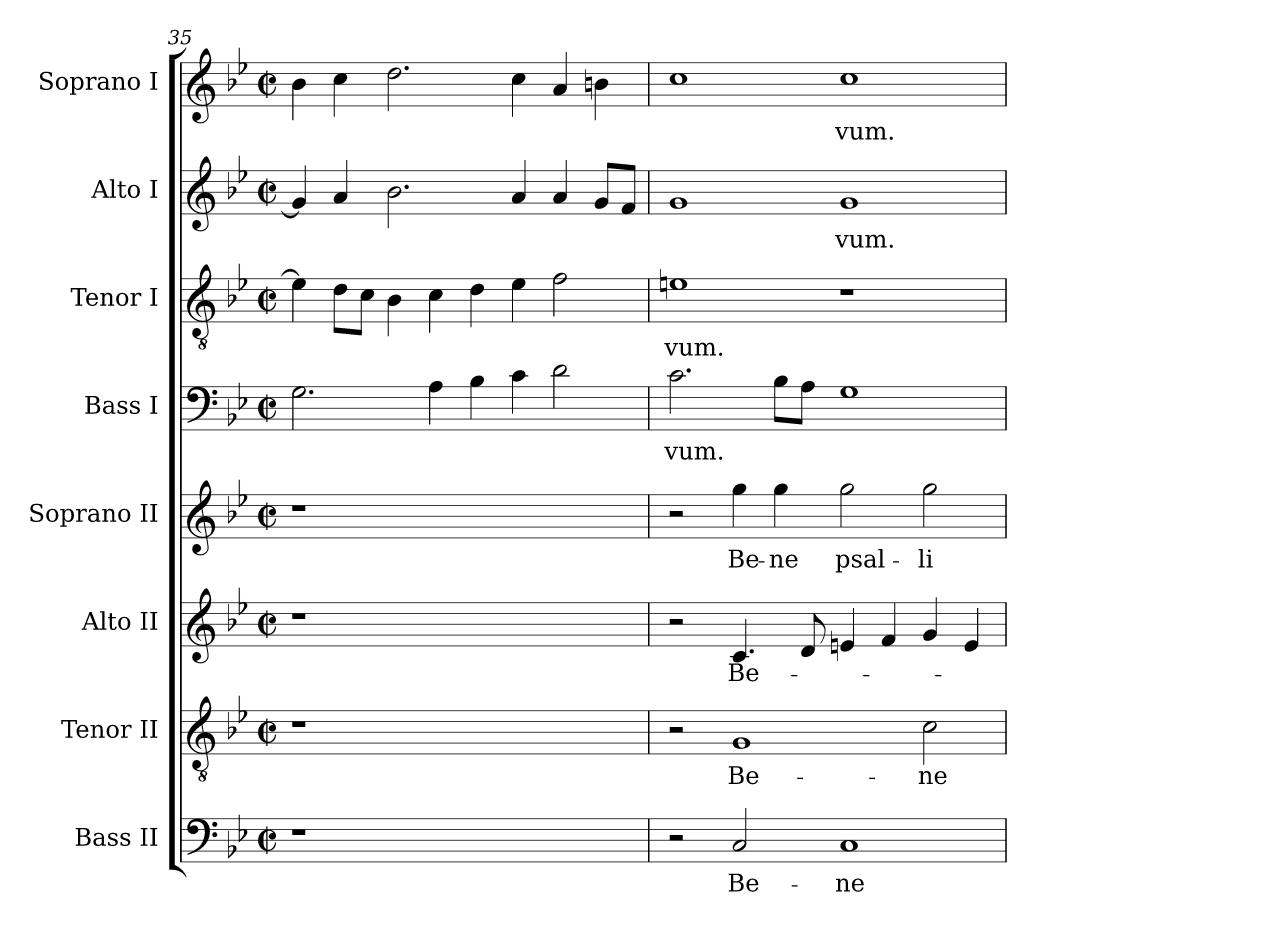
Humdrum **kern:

**kern	**text	**kern	**text	**kern	**text	**kern	**text	**kern	**text	**kern	**text	**kern	**text	**kern	**text
*part8	*part8	*part7	*part7	*part6	*part6	*part5	*part5	*part4	*part4	*part3	*part3	*part2	*part2	*part1	*part1
*staff8	*staff8	*staff7	*staff7	*staff6	*staff6	*staff5	*staff5	*staff4	*staff4	*staff3	*staff3	*staff2	*staff2	*staff1	*staff1
*I"Bass II	*	*I"Tenor II	*	*I"Alto II	*	*I"Soprano II	*	*I"Bass I	*	*I"Tenor I	*	*I"Alto I	*	*I"Soprano I	*
!!LO:LB:g=z
*clefF4	*	*clefGv2	*	*clefG2	*	*clefG2	*	*clefF4	*	*clefGv2	*	*clefG2	*	*clefG2	*
*k[b-e-]	*	*k[b-e-]	*	*k[b-e-]	*	*k[b-e-]	*	*k[b-e-]	*	*k[b-e-]	*	*k[b-e-]	*	*k[b-e-]	*
*B-:	*	*B-:	*	*B-:	*	*B-:	*	*B-:	*	*B-:	*	*B-:	*	*B-:	*
*M2/2	*	*M2/2	*	*M2/2	*	*M2/2	*	*M2/2	*	*M2/2	*	*M2/2	*	*M2/2	*
*met(c|)	*	*met(c|)	*	*met(c|)	*	*met(c|)	*	*met(c|)	*	*met(c|)	*	*met(c|)	*	*met(c|)	*
=35	=35	=35	=35	=35	=35	=35	=35	=35	=35	=35	=35	=35	=35	=35	=35
!LO:N:vis=1	!	!LO:N:vis=1	!	!LO:N:vis=1	!	!LO:N:vis=1	!	!	!	!	!	!	!	!	!
1r	.	1r	.	1r	.	1r	.	2.Gi\	.	4e-i\]	.	4gi/]	.	4b-i\	.
.	.	.	.	.	.	.	.	.	.	8di\L	.	4ai/	.	4cci\	.
.	.	.	.	.	.	.	.	.	.	8ci\J	.	.	.	.	.
.	.	.	.	.	.	.	.	.	.	4B-i\	.	2.b-i\	.	2.ddi\	.
.	.	.	.	.	.	.	.	4Ai\	.	4ci\	.	.	.	.	.
1ryy	.	1ryy	.	1ryy	.	1ryy	.	4B-i\	.	4di\	.	.	.	.	.
.	.	.	.	.	.	.	.	4ci\	.	4e-i\	.	4ai/	.	4cci\	.
.	.	.	.	.	.	.	.	2di\	.	2fi\	.	4ai/	.	4ai/	.
.	.	.	.	.	.	.	.	.	.	.	.	8gi/L	.	4bni\	.
.	.	.	.	.	.	.	.	.	.	.	.	8fi/J	.	.	.
=36	=36	=36	=36	=36	=36	=36	=36	=36	=36	=36	=36	=36	=36	=36	=36
!	!	!	!	!	!	!	!	!	!LO:LY:b:color=#000000	!	!	!	!	!	!
!	!	!	!	!	!	!	!	!	!	!	!LO:LY:b:color=#000000	!	!	!	!
2r	.	2r	.	2r	.	2r	.	2.ci\	-vum.	1eni	-vum.	1gi	.	1cci	.
!	!LO:LY:b:color=#000000	!	!	!	!	!	!	!	!	!	!	!	!	!	!
!	!	!	!LO:LY:b:color=#000000	!	!	!	!	!	!	!	!	!	!	!	!
!	!	!	!	!	!LO:LY:b:color=#000000	!	!	!	!	!	!	!	!	!	!
!	!	!	!	!	!	!	!LO:LY:b:color=#000000	!	!	!	!	!	!	!	!
2Ci/	Be-	1Gi	Be-	4.ci/	Be-	4ggi\	Be-	.	.	.	.	.	.	.	.
!	!	!	!	!	!	!	!LO:LY:b:color=#000000	!	!	!	!	!	!	!	!
.	.	.	.	.	.	4ggi\	-ne	8B-i\L	.	.	.	.	.	.	.
.	.	.	.	8di/	.	.	.	8Ai\J	.	.	.	.	.	.	.
!	!LO:LY:b:color=#000000	!	!	!	!	!	!	!	!	!	!	!	!	!	!
!	!	!	!	!	!	!	!LO:LY:b:color=#000000	!	!	!	!	!	!	!	!
!	!	!	!	!	!	!	!	!	!	!	!	!	!LO:LY:b:color=#000000	!	!
!	!	!	!	!	!	!	!	!	!	!	!	!	!	!	!LO:LY:b:color=#000000
1Ci	-ne	.	.	4eni/	.	2ggi\	psal-	1Gi	.	1r	.	1gi	-vum.	1cci	-vum.
.	.	.	.	4fi/	.	.	.	.	.	.	.	.	.	.	.
!	!	!	!LO:LY:b:color=#000000	!	!	!	!	!	!	!	!	!	!	!	!
!	!	!	!	!	!	!	!LO:LY:b:color=#000000	!	!	!	!	!	!	!	!
.	.	2ci\	-ne	4gi/	.	2ggi\	-li-	.	.	.	.	.	.	.	.
.	.	.	.	4ei/	.	.	.	.	.	.	.	.	.	.	.
=	=	=	=	=	=	=	=	=	=	=	=	=	=	=	=
*-	*-	*-	*-	*-	*-	*-	*-	*-	*-	*-	*-	*-	*-	*-	*-
